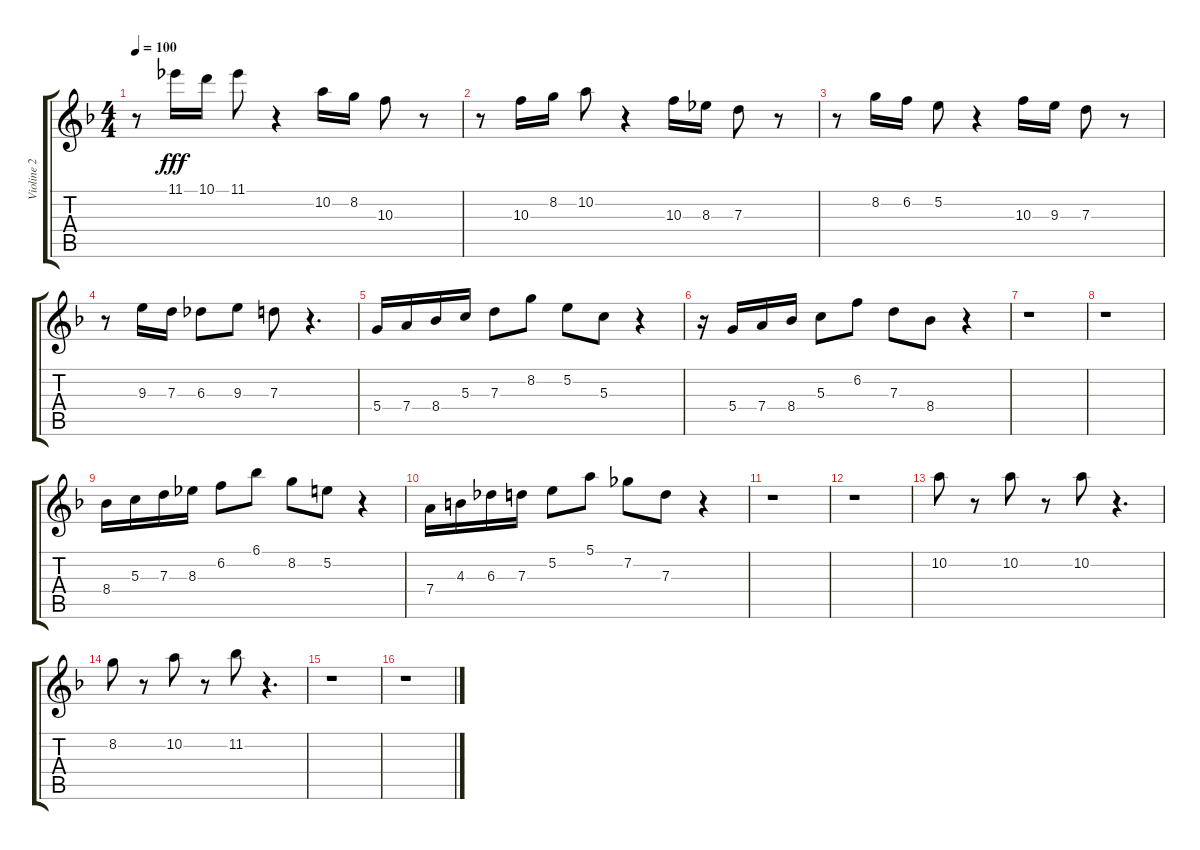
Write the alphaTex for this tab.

\track ("Violine 2" "Violine 2") {instrument overdrivenguitar}
\staff {score tabs}
\tuning (E4 B3 G3 D3 A2 E2) {hide}
\ts (4 4)
\tempo 100
\clef g2
\ks dminor
r.8{dy fff} 11.1.16 10.1.16 11.1.8 r.4 10.2.16 8.2.16 10.3.8 r.8 |
r.8 10.3.16 8.2.16 10.2.8 r.4 10.3.16 8.3.16 7.3.8 r.8 |
r.8 8.2.16 6.2.16 5.2.8 r.4 10.3.16 9.3.16 7.3.8 r.8 |
r.8 9.3.16 7.3.16 6.3.8 9.3.8 7.3.8 r.4{d} |
5.4.16 7.4.16 8.4.16 5.3.16 7.3.8 8.2.8 5.2.8 5.3.8 r.4 |
r.16 5.4.16 7.4.16 8.4.16 5.3.8 6.2.8 7.3.8 8.4.8 r.4 |
r.1 |
r.1 |
8.4.16 5.3.16 7.3.16 8.3.16 6.2.8 6.1.8 8.2.8 5.2.8 r.4 |
7.4.16 4.3.16 6.3.16 7.3.16 5.2.8 5.1.8 7.2.8 7.3.8 r.4 |
r.1 |
r.1 |
10.2.8 r.8 10.2.8 r.8 10.2.8 r.4{d} |
8.2.8 r.8 10.2.8 r.8 11.2.8 r.4{d} |
r.1 |
r.1
